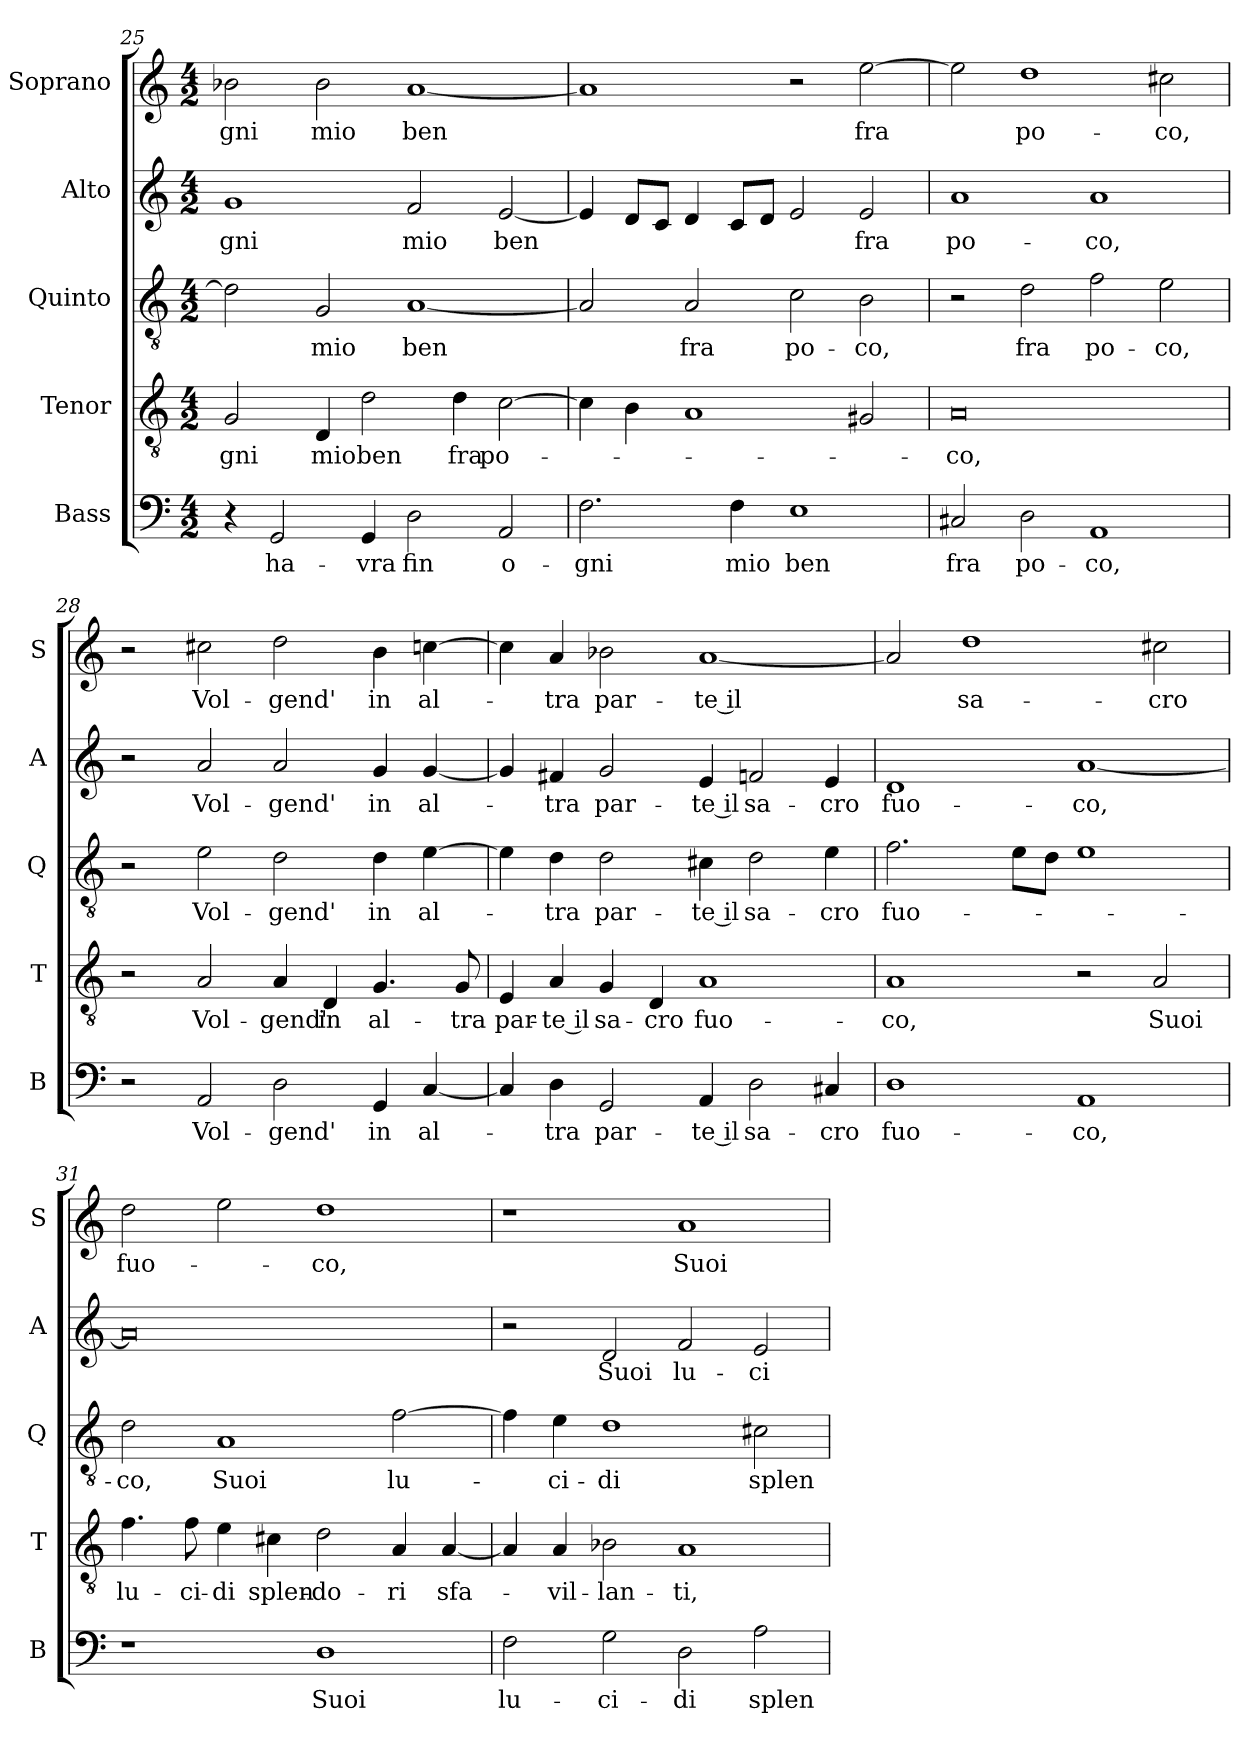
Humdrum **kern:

**kern	**text	**kern	**text	**kern	**text	**kern	**text	**kern	**text
*part5	*part5	*part4	*part4	*part3	*part3	*part2	*part2	*part1	*part1
*staff5	*staff5	*staff4	*staff4	*staff3	*staff3	*staff2	*staff2	*staff1	*staff1
*I"Bass	*	*I"Tenor	*	*I"Quinto	*	*I"Alto	*	*I"Soprano	*
*I'B	*	*I'T	*	*I'Q	*	*I'A	*	*I'S	*
!!LO:PB:g=z
*clefF4	*	*clefGv2	*	*clefGv2	*	*clefG2	*	*clefG2	*
*k[]	*	*k[]	*	*k[]	*	*k[]	*	*k[]	*
*C:	*	*C:	*	*C:	*	*C:	*	*C:	*
*M4/2	*	*M4/2	*	*M4/2	*	*M4/2	*	*M4/2	*
=25	=25	=25	=25	=25	=25	=25	=25	=25	=25
!	!	!	!LO:LY:b	!	!	!	!LO:LY:b	!	!LO:LY:b
4r	.	2G/	-gni	2d\]	.	1g	-gni	2b-X\	-gni
!	!LO:LY:b	!	!	!	!	!	!	!	!
2GG/	ha-	.	.	.	.	.	.	.	.
!	!	!	!LO:LY:b	!	!LO:LY:b	!	!	!	!LO:LY:b
.	.	4D/	mio	2G/	mio	.	.	2b-\	mio
!	!LO:LY:b	!	!LO:LY:b	!	!	!	!	!	!
4GG/	-vra	2d\	ben	.	.	.	.	.	.
!	!LO:LY:b	!	!	!	!LO:LY:b	!	!LO:LY:b	!	!LO:LY:b
2D\	fin	.	.	[1A	ben	2f/	mio	[1a	ben
!	!	!	!LO:LY:b	!	!	!	!	!	!
.	.	4d\	fra	.	.	.	.	.	.
!	!LO:LY:b	!	!LO:LY:b	!	!	!	!LO:LY:b	!	!
2AA/	o-	[2c\	po-	.	.	[2e/	ben	.	.
=26	=26	=26	=26	=26	=26	=26	=26	=26	=26
!	!LO:LY:b	!	!	!	!	!	!	!	!
2.F\	-gni	4c\]	.	2A/]	.	4e/]	.	1a]	.
.	.	4B\	.	.	.	8d/L	.	.	.
.	.	.	.	.	.	8c/J	.	.	.
!	!	!	!	!	!LO:LY:b	!	!	!	!
.	.	1A	.	2A/	fra	4d/	.	.	.
!	!LO:LY:b	!	!	!	!	!	!	!	!
4F\	mio	.	.	.	.	8c/L	.	.	.
.	.	.	.	.	.	8d/J	.	.	.
!	!LO:LY:b	!	!	!	!LO:LY:b	!	!	!	!
1E	ben	.	.	2c\	po-	2e/	.	2r	.
!	!	!	!	!	!LO:LY:b	!	!LO:LY:b	!	!LO:LY:b
.	.	2G#X/	.	2B\	-co,	2e/	fra	[2ee\	fra
=27	=27	=27	=27	=27	=27	=27	=27	=27	=27
!	!LO:LY:b	!	!LO:LY:b	!	!	!	!LO:LY:b	!	!
2C#X/	fra	0A	-co,	2r	.	1a	po-	2ee\]	.
!	!LO:LY:b	!	!	!	!LO:LY:b	!	!	!	!LO:LY:b
2D\	po-	.	.	2d\	fra	.	.	1dd	po-
!	!LO:LY:b	!	!	!	!LO:LY:b	!	!LO:LY:b	!	!
1AA	-co,	.	.	2f\	po-	1a	-co,	.	.
!	!	!	!	!	!LO:LY:b	!	!	!	!LO:LY:b
.	.	.	.	2e\	-co,	.	.	2cc#X\	-co,
=28	=28	=28	=28	=28	=28	=28	=28	=28	=28
2r	.	2r	.	2r	.	2r	.	2r	.
!	!LO:LY:b	!	!LO:LY:b	!	!LO:LY:b	!	!LO:LY:b	!	!LO:LY:b
2AA/	Vol-	2A/	Vol-	2e\	Vol-	2a/	Vol-	2cc#X\	Vol-
!	!LO:LY:b	!	!LO:LY:b	!	!LO:LY:b	!	!LO:LY:b	!	!LO:LY:b
2D\	-gend'	4A/	-gend'	2d\	-gend'	2a/	-gend'	2dd\	-gend'
!	!	!	!LO:LY:b	!	!	!	!	!	!
.	.	4D/	in	.	.	.	.	.	.
!	!LO:LY:b	!	!LO:LY:b	!	!LO:LY:b	!	!LO:LY:b	!	!LO:LY:b
4GG/	in	4.G/	al-	4d\	in	4g/	in	4b\	in
!	!LO:LY:b	!	!	!	!LO:LY:b	!	!LO:LY:b	!	!LO:LY:b
[4C/	al-	.	.	[4e\	al-	[4g/	al-	[4ccn\	al-
!	!	!	!LO:LY:b	!	!	!	!	!	!
.	.	8G/	-tra	.	.	.	.	.	.
!!LO:LB:g=z
=29	=29	=29	=29	=29	=29	=29	=29	=29	=29
!	!	!	!LO:LY:b	!	!	!	!	!	!
4C/]	.	4E/	par-	4e\]	.	4g/]	.	4cc\]	.
!	!LO:LY:b	!	!LO:LY:b	!	!LO:LY:b	!	!LO:LY:b	!	!LO:LY:b
4D\	-tra	4A/	-te il	4d\	-tra	4f#X/	-tra	4a/	-tra
!	!LO:LY:b	!	!LO:LY:b	!	!LO:LY:b	!	!LO:LY:b	!	!LO:LY:b
2GG/	par-	4G/	sa-	2d\	par-	2g/	par-	2b-X\	par-
!	!	!	!LO:LY:b	!	!	!	!	!	!
.	.	4D/	-cro	.	.	.	.	.	.
!	!LO:LY:b	!	!LO:LY:b	!	!LO:LY:b	!	!LO:LY:b	!	!LO:LY:b
4AA/	-te il	1A	fuo-	4c#X\	-te il	4e/	-te il	[1a	-te il
!	!LO:LY:b	!	!	!	!LO:LY:b	!	!LO:LY:b	!	!
2D\	sa-	.	.	2d\	sa-	2fn/	sa-	.	.
!	!LO:LY:b	!	!	!	!LO:LY:b	!	!LO:LY:b	!	!
4C#X/	-cro	.	.	4e\	-cro	4e/	-cro	.	.
=30	=30	=30	=30	=30	=30	=30	=30	=30	=30
!	!LO:LY:b	!	!LO:LY:b	!	!LO:LY:b	!	!LO:LY:b	!	!
1D	fuo-	1A	-co,	2.f\	fuo-	1d	fuo-	2a/]	.
!	!	!	!	!	!	!	!	!	!LO:LY:b
.	.	.	.	.	.	.	.	1dd	sa-
.	.	.	.	8e\L	.	.	.	.	.
.	.	.	.	8d\J	.	.	.	.	.
!	!LO:LY:b	!	!	!	!	!	!LO:LY:b	!	!
1AA	-co,	2r	.	1e	.	[1a	-co,	.	.
!	!	!	!LO:LY:b	!	!	!	!	!	!LO:LY:b
.	.	2A/	Suoi	.	.	.	.	2cc#X\	-cro
=31	=31	=31	=31	=31	=31	=31	=31	=31	=31
!	!	!	!LO:LY:b	!	!LO:LY:b	!	!	!	!LO:LY:b
1r	.	4.f\	lu-	2d\	-co,	0a]	.	2dd\	fuo-
!	!	!	!LO:LY:b	!	!	!	!	!	!
.	.	8f\	-ci-	.	.	.	.	.	.
!	!	!	!LO:LY:b	!	!LO:LY:b	!	!	!	!
.	.	4e\	-di	1A	Suoi	.	.	2ee\	.
!	!	!	!LO:LY:b	!	!	!	!	!	!
.	.	4c#X\	splen-	.	.	.	.	.	.
!	!LO:LY:b	!	!LO:LY:b	!	!	!	!	!	!LO:LY:b
1D	Suoi	2d\	-do-	.	.	.	.	1dd	-co,
!	!	!	!LO:LY:b	!	!LO:LY:b	!	!	!	!
.	.	4A/	-ri	[2f\	lu-	.	.	.	.
!	!	!	!LO:LY:b	!	!	!	!	!	!
.	.	[4A/	sfa-	.	.	.	.	.	.
=32	=32	=32	=32	=32	=32	=32	=32	=32	=32
!	!LO:LY:b	!	!	!	!	!	!	!	!
2F\	lu-	4A/]	.	4f\]	.	2r	.	1r	.
!	!	!	!LO:LY:b	!	!LO:LY:b	!	!	!	!
.	.	4A/	-vil-	4e\	-ci-	.	.	.	.
!	!LO:LY:b	!	!LO:LY:b	!	!LO:LY:b	!	!LO:LY:b	!	!
2G\	-ci-	2B-X\	-lan-	1d	-di	2d/	Suoi	.	.
!	!LO:LY:b	!	!LO:LY:b	!	!	!	!LO:LY:b	!	!LO:LY:b
2D\	-di	1A	-ti,	.	.	2f/	lu-	1a	Suoi
!	!LO:LY:b	!	!	!	!LO:LY:b	!	!LO:LY:b	!	!
2A\	splen-	.	.	2c#X\	splen-	2e/	-ci-	.	.
=	=	=	=	=	=	=	=	=	=
*-	*-	*-	*-	*-	*-	*-	*-	*-	*-
